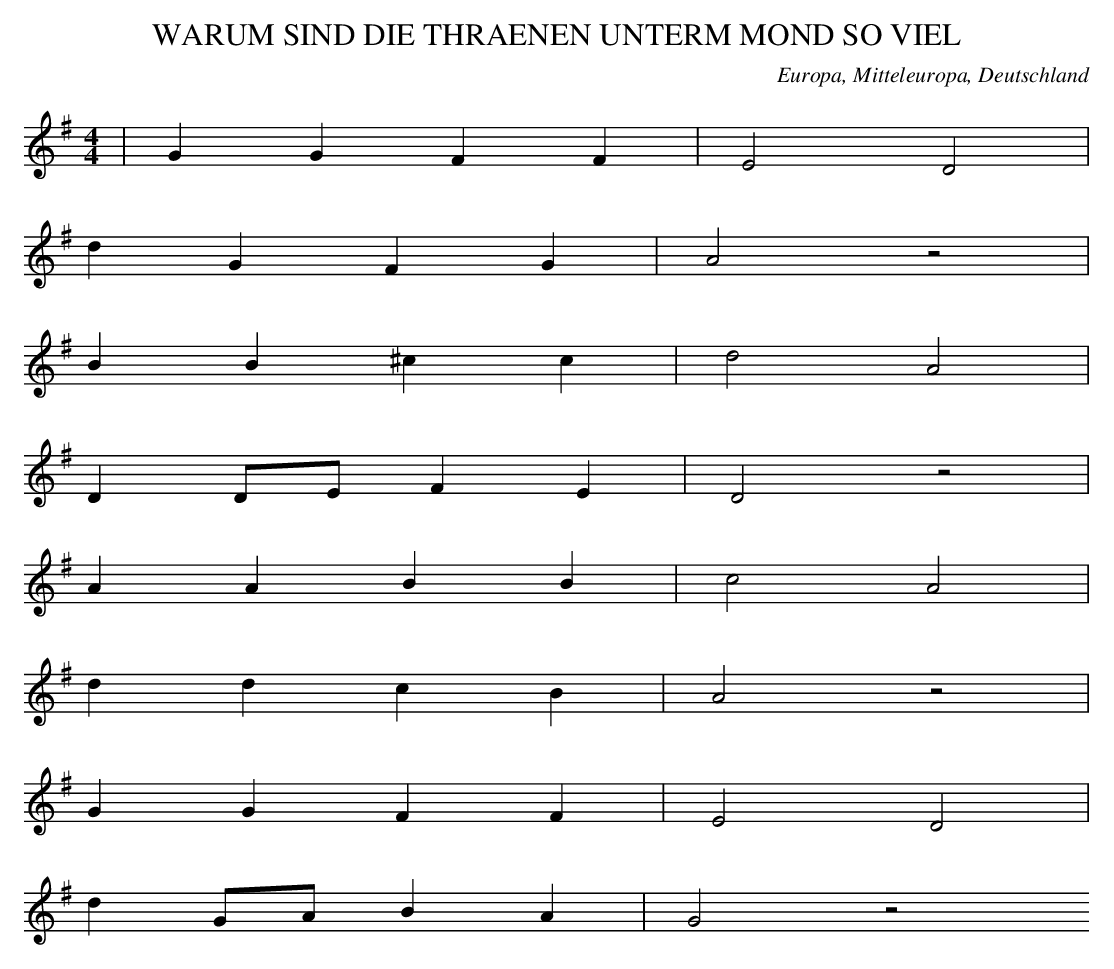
X:1
T: WARUM SIND DIE THRAENEN UNTERM MOND SO VIEL
O: Europa, Mitteleuropa, Deutschland
M: 4/4
L: 1/8
K: G
 | G2G2F2F2 | E4D4 |
d2G2F2G2 | A4z4 |
B2B2^c2c2 | d4A4 |
D2DEF2E2 | D4z4 |
A2A2B2B2 | c4A4 |
d2d2c2B2 | A4z4 |
G2G2F2F2 | E4D4 |
d2GAB2A2 | G4z4
